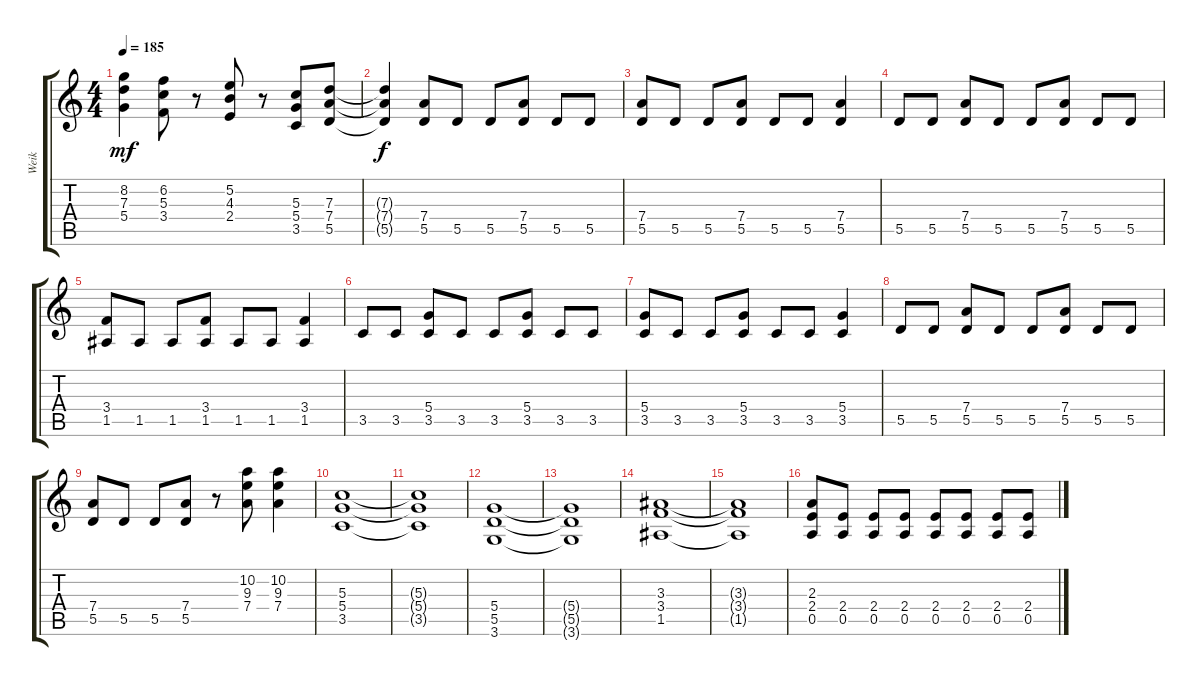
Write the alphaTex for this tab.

\track ("Weik" "Weik") {instrument overdrivenguitar}
\staff {score tabs}
\tuning (E4 B3 G3 D3 A2 E2) {hide}
\ts (4 4)
\tempo 185
\clef g2
\ks c
(8.2 7.3 5.4).4{dy mf} (6.2 5.3 3.4).8 r.8 (5.2 4.3 2.4).8 r.8 (5.3 5.4 3.5).8 (7.3 7.4 5.5).8 |
(7.3{t} 7.4{t} 5.5{t}).4{dy f} (7.4 5.5).8 5.5.8 5.5.8 (7.4 5.5).8 5.5.8 5.5.8 |
(7.4 5.5).8 5.5.8 5.5.8 (7.4 5.5).8 5.5.8 5.5.8 (7.4 5.5).4 |
5.5.8 5.5.8 (7.4 5.5).8 5.5.8 5.5.8 (7.4 5.5).8 5.5.8 5.5.8 |
(3.4 1.5).8 1.5.8 1.5.8 (3.4 1.5).8 1.5.8 1.5.8 (3.4 1.5).4 |
3.5.8 3.5.8 (5.4 3.5).8 3.5.8 3.5.8 (5.4 3.5).8 3.5.8 3.5.8 |
(5.4 3.5).8 3.5.8 3.5.8 (5.4 3.5).8 3.5.8 3.5.8 (5.4 3.5).4 |
5.5.8 5.5.8 (7.4 5.5).8 5.5.8 5.5.8 (7.4 5.5).8 5.5.8 5.5.8 |
(7.4 5.5).8 5.5.8 5.5.8 (7.4 5.5).8 r.8 (10.2 9.3 7.4).8 (10.2 9.3 7.4).4 |
(5.3 5.4 3.5).1 |
(5.3{t} 5.4{t} 3.5{t}).1 |
(5.4 5.5 3.6).1 |
(5.4{t} 5.5{t} 3.6{t}).1 |
(3.3 3.4 1.5).1 |
(3.3{t} 3.4{t} 1.5{t}).1 |
(2.3 2.4 0.5).8 (2.4 0.5).8 (2.4 0.5).8 (2.4 0.5).8 (2.4 0.5).8 (2.4 0.5).8 (2.4 0.5).8 (2.4 0.5).8
